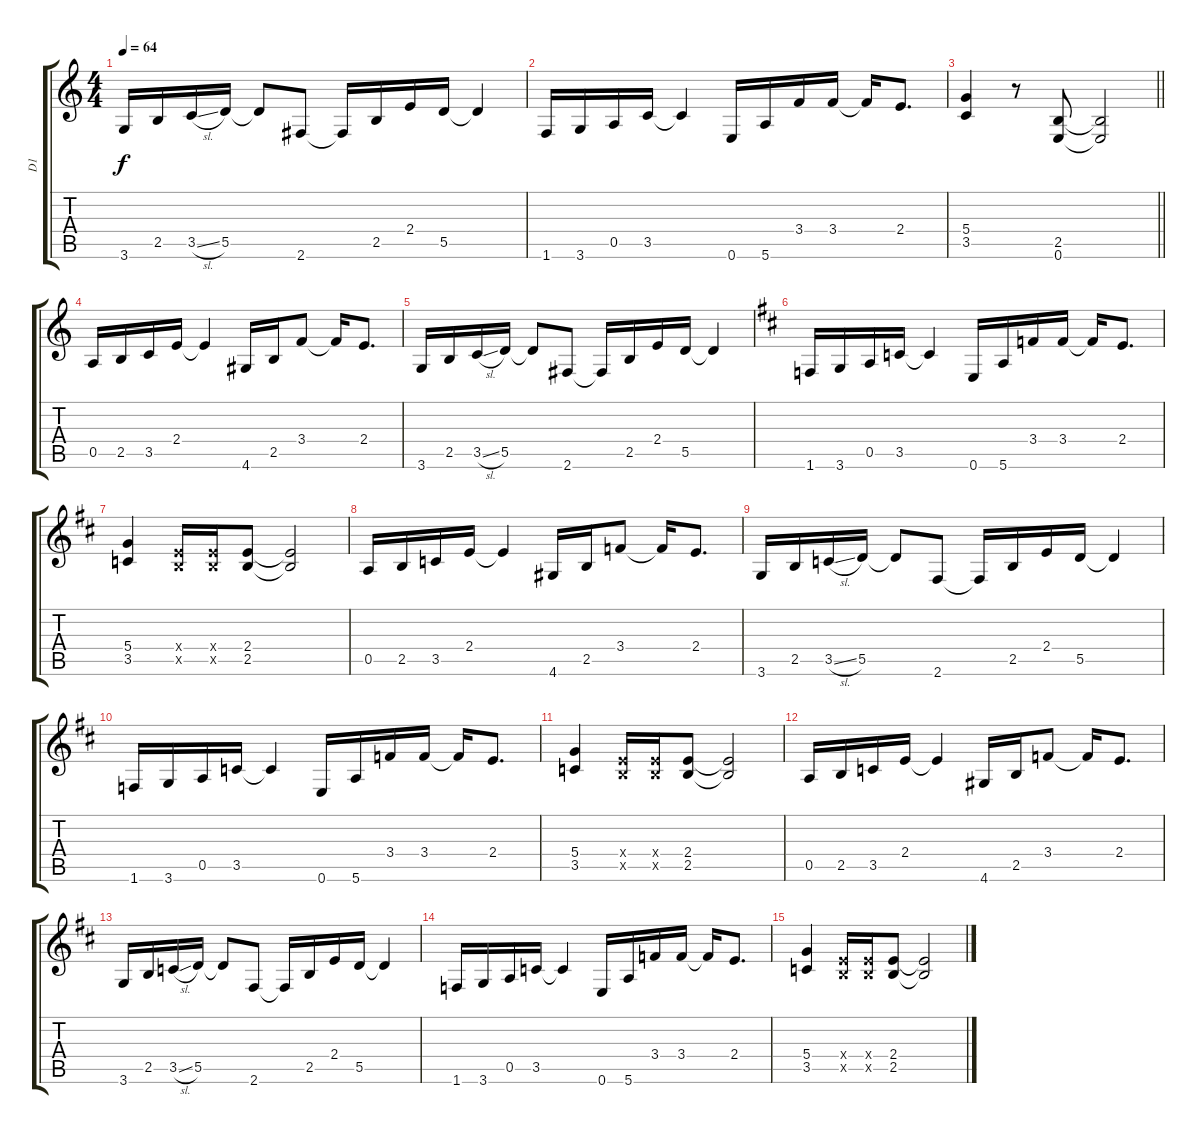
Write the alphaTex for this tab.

\track ("D1" "D1") {instrument overdrivenguitar}
\staff {score tabs}
\tuning (E4 B3 G3 D3 A2 E2) {hide}
\ts (4 4)
\tempo 64
\clef g2
\ks c
3.6.16{dy f} 2.5.16 3.5{sl}.16 5.5.16 5.5{t}.8 2.6.8 2.6{t}.16 2.5.16 2.4.16 5.5.16 5.5{t}.4 |
1.6.16 3.6.16 0.5.16 3.5.16 3.5{t}.4 0.6.16 5.6.16 3.4.16 3.4.16 3.4{t}.16 2.4.8{d} |
\barLineRight lightlight
(5.4 3.5).4 r.8 (2.5 0.6).8 (2.5{t} 0.6{t}).2 |
\section ("" " ")
0.5.16 2.5.16 3.5.16 2.4.16 2.4{t}.4 4.6.16 2.5.16 3.4.8 3.4{t}.16 2.4.8{d} |
3.6.16 2.5.16 3.5{sl}.16 5.5.16 5.5{t}.8 2.6.8 2.6{t}.16 2.5.16 2.4.16 5.5.16 5.5{t}.4 |
\ks d
1.6.16 3.6.16 0.5.16 3.5.16 3.5{t}.4 0.6.16 5.6.16 3.4.16 3.4.16 3.4{t}.16 2.4.8{d} |
(5.4 3.5).4 (2.4{x} 2.5{x}).16 (2.4{x} 2.5{x}).16 (2.4 2.5).8 (2.4{t} 2.5{t}).2 |
0.5.16 2.5.16 3.5.16 2.4.16 2.4{t}.4 4.6.16 2.5.16 3.4.8 3.4{t}.16 2.4.8{d} |
3.6.16 2.5.16 3.5{sl}.16 5.5.16 5.5{t}.8 2.6.8 2.6{t}.16 2.5.16 2.4.16 5.5.16 5.5{t}.4 |
1.6.16 3.6.16 0.5.16 3.5.16 3.5{t}.4 0.6.16 5.6.16 3.4.16 3.4.16 3.4{t}.16 2.4.8{d} |
(5.4 3.5).4 (2.4{x} 2.5{x}).16 (2.4{x} 2.5{x}).16 (2.4 2.5).8 (2.4{t} 2.5{t}).2 |
0.5.16 2.5.16 3.5.16 2.4.16 2.4{t}.4 4.6.16 2.5.16 3.4.8 3.4{t}.16 2.4.8{d} |
3.6.16 2.5.16 3.5{sl}.16 5.5.16 5.5{t}.8 2.6.8 2.6{t}.16 2.5.16 2.4.16 5.5.16 5.5{t}.4 |
1.6.16 3.6.16 0.5.16 3.5.16 3.5{t}.4 0.6.16 5.6.16 3.4.16 3.4.16 3.4{t}.16 2.4.8{d} |
(5.4 3.5).4 (2.4{x} 2.5{x}).16 (2.4{x} 2.5{x}).16 (2.4 2.5).8 (2.4{t} 2.5{t}).2
